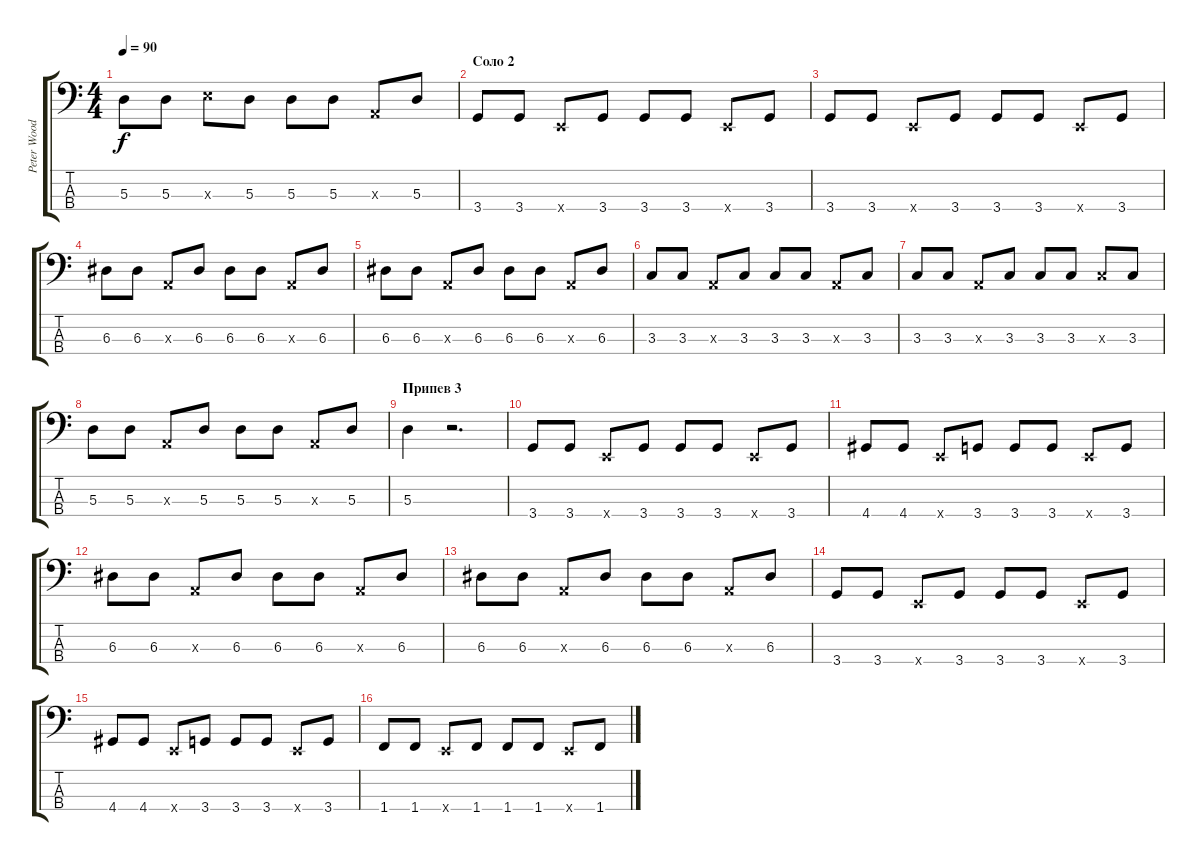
\track ("Peter Woodrobe" "Peter Wood") {instrument electricbassfinger}
\staff {score tabs}
\tuning (G2 D2 A1 E1) {hide}
\ts (4 4)
\tempo 90
\clef f4
\ks c
5.3.8{dy f} 5.3.8 7.3{x}.8 5.3.8 5.3.8 5.3.8 0.3{x}.8 5.3.8 |
\section ("" "Соло 2")
3.4.8 3.4.8 0.4{x}.8 3.4.8 3.4.8 3.4.8 0.4{x}.8 3.4.8 |
3.4.8 3.4.8 0.4{x}.8 3.4.8 3.4.8 3.4.8 0.4{x}.8 3.4.8 |
6.3.8 6.3.8 0.3{x}.8 6.3.8 6.3.8 6.3.8 0.3{x}.8 6.3.8 |
6.3.8 6.3.8 0.3{x}.8 6.3.8 6.3.8 6.3.8 0.3{x}.8 6.3.8 |
3.3.8 3.3.8 0.3{x}.8 3.3.8 3.3.8 3.3.8 0.3{x}.8 3.3.8 |
3.3.8 3.3.8 0.3{x}.8 3.3.8 3.3.8 3.3.8 3.3{x}.8 3.3.8 |
5.3.8 5.3.8 0.3{x}.8 5.3.8 5.3.8 5.3.8 0.3{x}.8 5.3.8 |
\section ("" "Припев 3")
5.3.4 r.2{d} |
3.4.8 3.4.8 0.4{x}.8 3.4.8 3.4.8 3.4.8 0.4{x}.8 3.4.8 |
4.4.8 4.4.8 0.4{x}.8 3.4.8 3.4.8 3.4.8 0.4{x}.8 3.4.8 |
6.3.8 6.3.8 0.3{x}.8 6.3.8 6.3.8 6.3.8 0.3{x}.8 6.3.8 |
6.3.8 6.3.8 0.3{x}.8 6.3.8 6.3.8 6.3.8 0.3{x}.8 6.3.8 |
3.4.8 3.4.8 0.4{x}.8 3.4.8 3.4.8 3.4.8 0.4{x}.8 3.4.8 |
4.4.8 4.4.8 0.4{x}.8 3.4.8 3.4.8 3.4.8 0.4{x}.8 3.4.8 |
1.4.8 1.4.8 0.4{x}.8 1.4.8 1.4.8 1.4.8 0.4{x}.8 1.4.8
